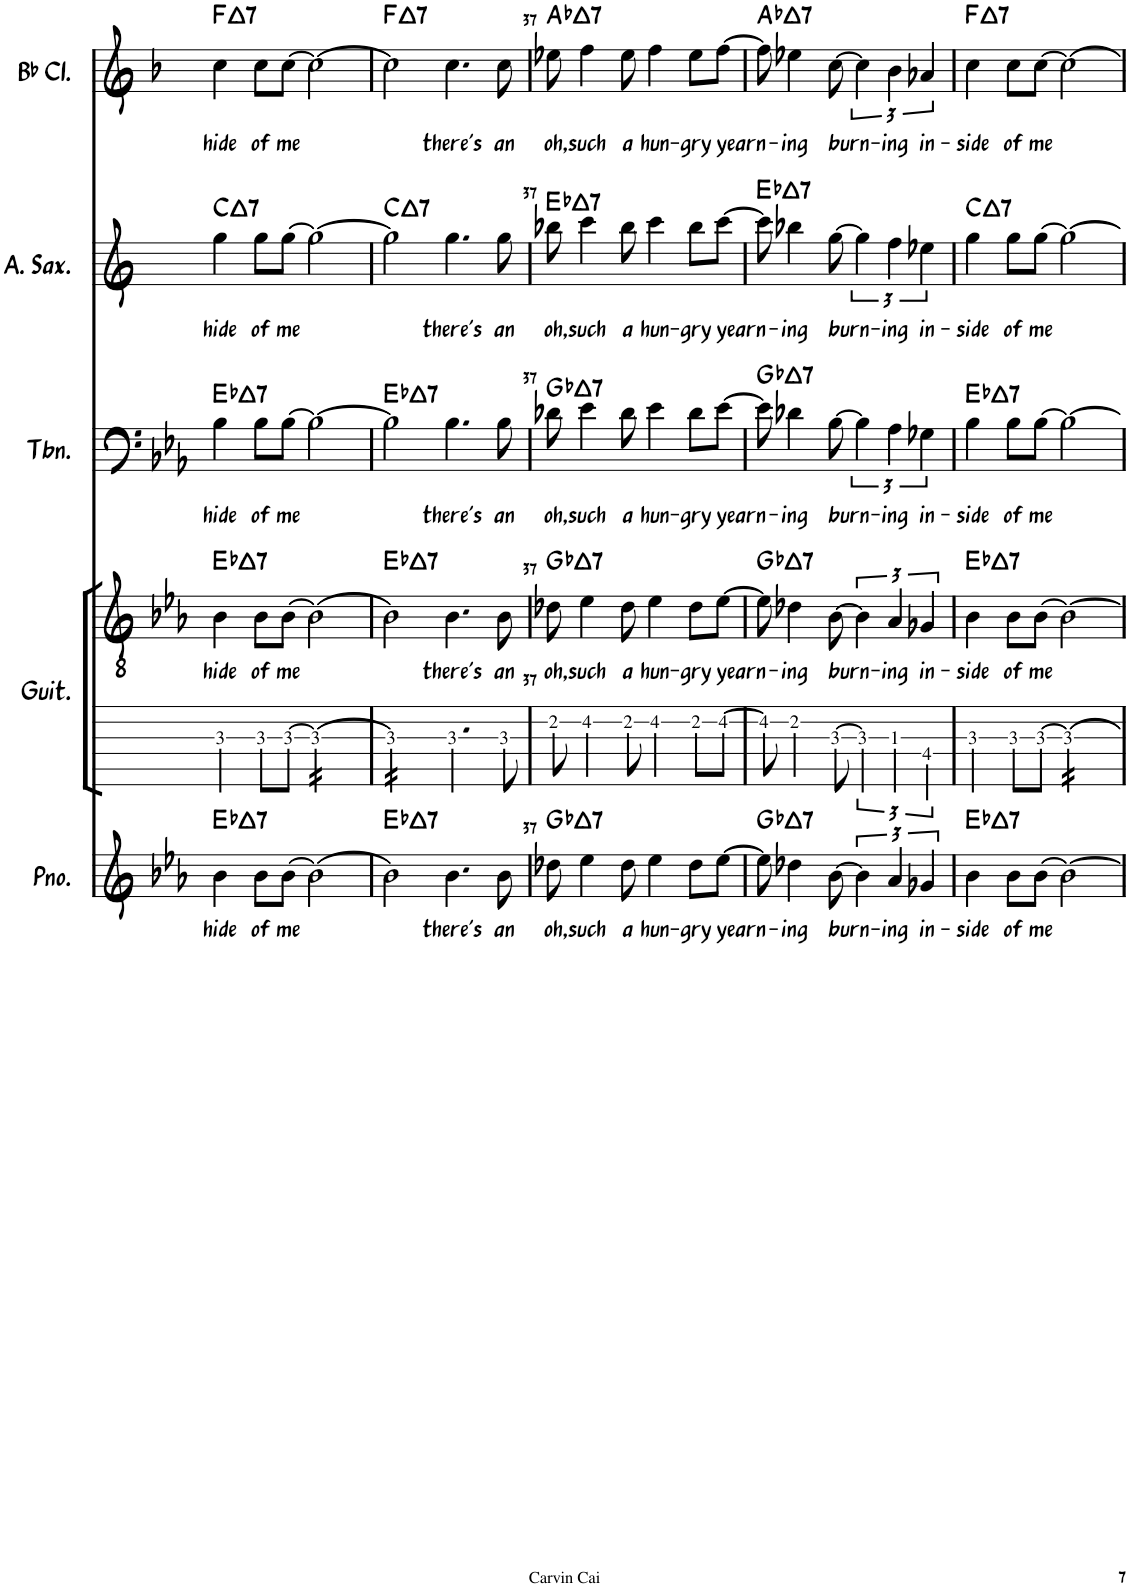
**kern	**text	**harte	**kern	**kern	**text	**harte	**kern	**text	**harte	**kern	**text	**harte	**kern	**text	**harte
*part5	*part5	*part5	*part4	*part4	*part4	*part4	*part3	*part3	*part3	*part2	*part2	*part2	*part1	*part1	*part1
*staff6	*staff6	*	*staff5	*staff4	*staff4	*	*staff3	*staff3	*	*staff2	*staff2	*	*staff1	*staff1	*
*I"钢琴	*	*	*I"原音吉他	*	*	*	*I"长号	*	*	*I"中音萨克斯	*	*	*I"降B调单簧管	*	*
!!LO:PB:g=z
*clefG2	*	*	*	*clefGv2	*	*	*clefF4	*	*	*clefG2	*	*	*clefG2	*	*
*	*	*	*	*	*	*	*	*	*	*Trd5c9	*	*	*Trd1c2	*	*
*k[b-e-a-]	*	*	*k[b-e-a-]	*k[b-e-a-]	*	*	*k[b-e-a-]	*	*	*k[]	*	*	*k[b-]	*	*
*M4/4	*	*	*M4/4	*M4/4	*	*	*M4/4	*	*	*M4/4	*	*	*M4/4	*	*
=35	=35	=35	=35	=35	=35	=35	=35	=35	=35	=35	=35	=35	=35	=35	=35
!	!LO:LY:b	!LO:H:kt=7	!	!	!LO:LY:b	!LO:H:kt=7	!	!LO:LY:b	!LO:H:kt=7	!	!LO:LY:b	!LO:H:kt=7	!	!LO:LY:b	!LO:H:kt=7
4b-\	hide	Eb:maj7	4B-\	4B-\	hide	Eb:maj7	4B-\	hide	Eb:maj7	4gg\	hide	C:maj7	4cc\	hide	F:maj7
!	!LO:LY:b	!	!	!	!LO:LY:b	!	!	!LO:LY:b	!	!	!LO:LY:b	!	!	!LO:LY:b	!
8b-\L	of	.	8B-\L	8B-\L	of	.	8B-\L	of	.	8gg\L	of	.	8cc\L	of	.
!	!LO:LY:b	!	!	!	!LO:LY:b	!	!	!LO:LY:b	!	!	!LO:LY:b	!	!	!LO:LY:b	!
[8b-\J	me	.	[8B-\J	[8B-\J	me	.	[8B-\J	me	.	[8gg\J	me	.	[8cc\J	me	.
2b-\_	.	.	2B-\_	2B-\_	.	.	2B-\_	.	.	2gg\_	.	.	2cc\_	.	.
=36	=36	=36	=36	=36	=36	=36	=36	=36	=36	=36	=36	=36	=36	=36	=36
!	!	!LO:H:kt=7	!	!	!	!LO:H:kt=7	!	!	!LO:H:kt=7	!	!	!LO:H:kt=7	!	!	!LO:H:kt=7
2b-\]	.	Eb:maj7	2B-\]	2B-\]	.	Eb:maj7	2B-\]	.	Eb:maj7	2gg\]	.	C:maj7	2cc\]	.	F:maj7
!	!LO:LY:b	!	!	!	!LO:LY:b	!	!	!LO:LY:b	!	!	!LO:LY:b	!	!	!LO:LY:b	!
4.b-\	there's	.	4.B-\	4.B-\	there's	.	4.B-\	there's	.	4.gg\	there's	.	4.cc\	there's	.
!	!LO:LY:b	!	!	!	!LO:LY:b	!	!	!LO:LY:b	!	!	!LO:LY:b	!	!	!LO:LY:b	!
8b-\	an	.	8B-\	8B-\	an	.	8B-\	an	.	8gg\	an	.	8cc\	an	.
=37	=37	=37	=37	=37	=37	=37	=37	=37	=37	=37	=37	=37	=37	=37	=37
!	!LO:LY:b	!LO:H:kt=7	!	!	!LO:LY:b	!LO:H:kt=7	!	!LO:LY:b	!LO:H:kt=7	!	!LO:LY:b	!LO:H:kt=7	!	!LO:LY:b	!LO:H:kt=7
8dd-X\	oh,	Gb:maj7	8d-X\	8d-X\	oh,	Gb:maj7	8d-X\	oh,	Gb:maj7	8bb-X\	oh,	Eb:maj7	8ee-X\	oh,	Ab:maj7
!	!LO:LY:b	!	!	!	!LO:LY:b	!	!	!LO:LY:b	!	!	!LO:LY:b	!	!	!LO:LY:b	!
4ee-\	such	.	4e-\	4e-\	such	.	4e-\	such	.	4ccc\	such	.	4ff\	such	.
!	!LO:LY:b	!	!	!	!LO:LY:b	!	!	!LO:LY:b	!	!	!LO:LY:b	!	!	!LO:LY:b	!
8dd-\	a	.	8d-\	8d-\	a	.	8d-\	a	.	8bb-\	a	.	8ee-\	a	.
!	!LO:LY:b	!	!	!	!LO:LY:b	!	!	!LO:LY:b	!	!	!LO:LY:b	!	!	!LO:LY:b	!
4ee-\	hun-	.	4e-\	4e-\	hun-	.	4e-\	hun-	.	4ccc\	hun-	.	4ff\	hun-	.
!	!LO:LY:b	!	!	!	!LO:LY:b	!	!	!LO:LY:b	!	!	!LO:LY:b	!	!	!LO:LY:b	!
8dd-\L	-gry	.	8d-\L	8d-\L	-gry	.	8d-\L	-gry	.	8bb-\L	-gry	.	8ee-\L	-gry	.
!	!LO:LY:b	!	!	!	!LO:LY:b	!	!	!LO:LY:b	!	!	!LO:LY:b	!	!	!LO:LY:b	!
[8ee-\J	yearn-	.	[8e-\J	[8e-\J	yearn-	.	[8e-\J	yearn-	.	[8ccc\J	yearn-	.	[8ff\J	yearn-	.
=38	=38	=38	=38	=38	=38	=38	=38	=38	=38	=38	=38	=38	=38	=38	=38
!	!	!LO:H:kt=7	!	!	!	!LO:H:kt=7	!	!	!LO:H:kt=7	!	!	!LO:H:kt=7	!	!	!LO:H:kt=7
8ee-\]	.	Gb:maj7	8e-\]	8e-\]	.	Gb:maj7	8e-\]	.	Gb:maj7	8ccc\]	.	Eb:maj7	8ff\]	.	Ab:maj7
!	!LO:LY:b	!	!	!	!LO:LY:b	!	!	!LO:LY:b	!	!	!LO:LY:b	!	!	!LO:LY:b	!
4dd-X\	-ing	.	4d-X\	4d-X\	-ing	.	4d-X\	-ing	.	4bb-X\	-ing	.	4ee-X\	-ing	.
!	!LO:LY:b	!	!	!	!LO:LY:b	!	!	!LO:LY:b	!	!	!LO:LY:b	!	!	!LO:LY:b	!
[8b-\	burn-	.	[8B-\	[8B-\	burn-	.	[8B-\	burn-	.	[8gg\	burn-	.	[8cc\	burn-	.
6b-\]	.	.	6B-\]	6B-\]	.	.	6B-\]	.	.	6gg\]	.	.	6cc\]	.	.
!	!LO:LY:b	!	!	!	!LO:LY:b	!	!	!LO:LY:b	!	!	!LO:LY:b	!	!	!LO:LY:b	!
6a-/	-ing	.	6A-\	6A-/	-ing	.	6A-\	-ing	.	6ff\	-ing	.	6b-\	-ing	.
!	!LO:LY:b	!	!	!	!LO:LY:b	!	!	!LO:LY:b	!	!	!LO:LY:b	!	!	!LO:LY:b	!
6g-X/	in-	.	6G-X\	6G-X/	in-	.	6G-X\	in-	.	6ee-X\	in-	.	6a-X/	in-	.
=39	=39	=39	=39	=39	=39	=39	=39	=39	=39	=39	=39	=39	=39	=39	=39
!	!LO:LY:b	!LO:H:kt=7	!	!	!LO:LY:b	!LO:H:kt=7	!	!LO:LY:b	!LO:H:kt=7	!	!LO:LY:b	!LO:H:kt=7	!	!LO:LY:b	!LO:H:kt=7
4b-\	-side	Eb:maj7	4B-\	4B-\	-side	Eb:maj7	4B-\	-side	Eb:maj7	4gg\	-side	C:maj7	4cc\	-side	F:maj7
!	!LO:LY:b	!	!	!	!LO:LY:b	!	!	!LO:LY:b	!	!	!LO:LY:b	!	!	!LO:LY:b	!
8b-\L	of	.	8B-\L	8B-\L	of	.	8B-\L	of	.	8gg\L	of	.	8cc\L	of	.
!	!LO:LY:b	!	!	!	!LO:LY:b	!	!	!LO:LY:b	!	!	!LO:LY:b	!	!	!LO:LY:b	!
[8b-\J	me	.	[8B-\J	[8B-\J	me	.	[8B-\J	me	.	[8gg\J	me	.	[8cc\J	me	.
2b-\_	.	.	2B-\_	2B-\_	.	.	2B-\_	.	.	2gg\_	.	.	2cc\_	.	.
=	=	=	=	=	=	=	=	=	=	=	=	=	=	=	=
*-	*-	*-	*-	*-	*-	*-	*-	*-	*-	*-	*-	*-	*-	*-	*-
